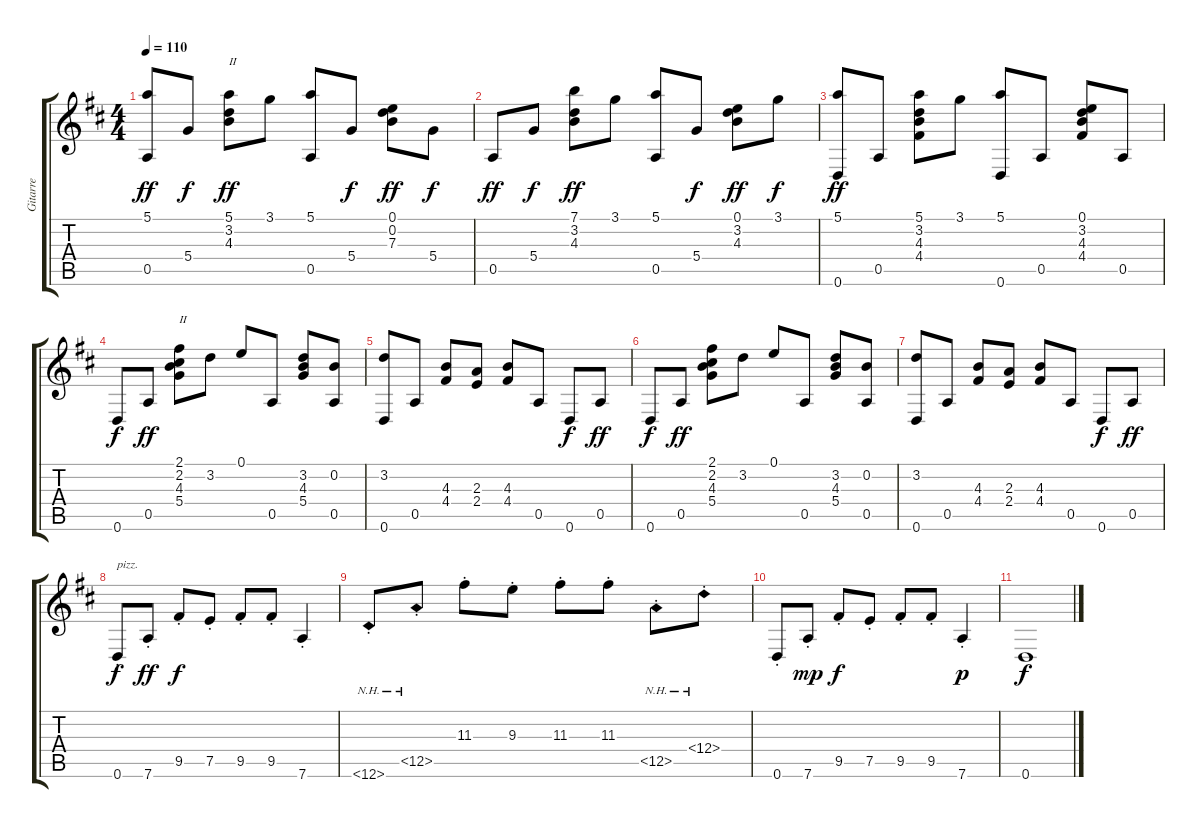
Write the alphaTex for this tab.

\track ("Gitarre" "Gitarre") {instrument acousticguitarnylon}
\staff {score tabs}
\tuning (E4 B3 G3 D3 A2 D2) {hide}
\ts (4 4)
\tempo 110
\clef g2
\ks d
(5.1 0.5{t}).8{dy ff} 5.4.8{dy f} (5.1 3.2 4.3).8{txt "II" dy ff} 3.1.8 (5.1 0.5).8 5.4.8{dy f} (0.1 0.2 7.3).8{dy ff} 5.4.8{dy f} |
0.5.8{dy ff} 5.4.8{dy f} (7.1 3.2 4.3).8{dy ff} 3.1.8 (5.1 0.5).8 5.4.8{dy f} (0.1 3.2 4.3).8{dy ff} 3.1.8{dy f} |
(5.1 0.6).8{dy ff} 0.5.8 (5.1 3.2 4.3 4.4).8 3.1.8 (5.1 0.6).8 0.5.8 (0.1 3.2 4.3 4.4).8 0.5.8 |
0.6.8{dy f} 0.5.8{dy ff} (2.1 2.2 4.3 5.4).8{txt "II"} 3.2.8 0.1.8 0.5.8 (3.2 4.3 5.4).8 (0.2 0.5).8 |
(3.2 0.6).8 0.5.8 (4.3 4.4).8 (2.3 2.4).8 (4.3 4.4).8 0.5.8 0.6.8{dy f} 0.5.8{dy ff} |
0.6.8{dy f} 0.5.8{dy ff} (2.1 2.2 4.3 5.4).8 3.2.8 0.1.8 0.5.8 (3.2 4.3 5.4).8 (0.2 0.5).8 |
(3.2 0.6).8 0.5.8 (4.3 4.4).8 (2.3 2.4).8 (4.3 4.4).8 0.5.8 0.6.8{dy f} 0.5.8{dy ff} |
0.6{st}.8{txt "pizz." dy f} 7.6{st}.8{dy ff} 9.5{st}.8{dy f} 7.5{st}.8 9.5{st}.8 9.5{st}.8 7.6{st}.4 |
12.6{nh st}.8 12.5{nh st}.8 11.3{st}.8 9.3{st}.8 11.3{st}.8 11.3{st}.8 12.5{nh st}.8 12.4{nh st}.8 |
0.6{st}.8 7.6{st}.8{dy mp} 9.5{st}.8{dy f} 7.5{st}.8 9.5{st}.8 9.5{st}.8 7.6{st}.4{dy p} |
0.6.1{dy f}
